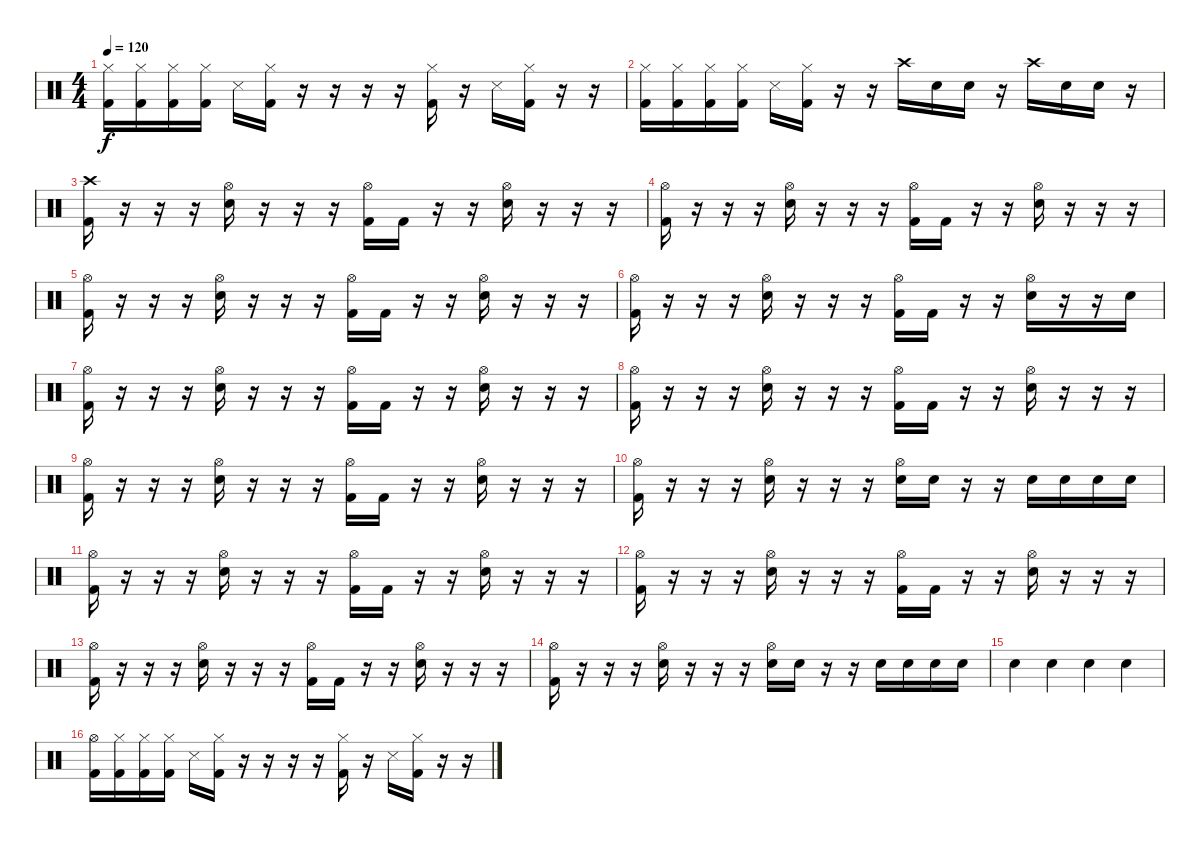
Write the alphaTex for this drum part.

\track "" {instrument percussion}
\staff {score}
\articulation defaults
\ts (4 4)
\tempo 120
\clef neutral
\ks c
("Hi-Hat (closed)" "Kick (hit) 2").16{dy f} ("Hi-Hat (closed)" "Kick (hit) 2").16 ("Hi-Hat (closed)" "Kick (hit) 2").16 ("Hi-Hat (closed)" "Kick (hit) 2").16 "Snare (side stick) 3".16 ("Hi-Hat (closed)" "Kick (hit) 2").16 r.16 r.16 r.16 r.16 ("Hi-Hat (closed)" "Kick (hit) 2").16 r.16 "Snare (side stick) 3".16 ("Hi-Hat (closed)" "Kick (hit) 2").16 r.16 r.16 |
("Hi-Hat (closed)" "Kick (hit) 2").16 ("Hi-Hat (closed)" "Kick (hit) 2").16 ("Hi-Hat (closed)" "Kick (hit) 2").16 ("Hi-Hat (closed)" "Kick (hit) 2").16 "Snare (side stick) 3".16 ("Hi-Hat (closed)" "Kick (hit) 2").16 r.16 r.16 "Crash high (hit)".16 "Electric Snare (hit)".16 "Electric Snare (hit)".16 r.16 "Crash high (hit)".16 "Electric Snare (hit)".16 "Electric Snare (hit)".16 r.16 |
("Crash high (hit)" "Kick (hit) 2").16 r.16 r.16 r.16 ("Hi-Hat (open)" "Electric Snare (hit)").16 r.16 r.16 r.16 ("Hi-Hat (open)" "Kick (hit) 2").16 "Kick (hit) 2".16 r.16 r.16 ("Hi-Hat (open)" "Electric Snare (hit)").16 r.16 r.16 r.16 |
("Hi-Hat (open)" "Kick (hit) 2").16 r.16 r.16 r.16 ("Hi-Hat (open)" "Electric Snare (hit)").16 r.16 r.16 r.16 ("Hi-Hat (open)" "Kick (hit) 2").16 "Kick (hit) 2".16 r.16 r.16 ("Hi-Hat (open)" "Electric Snare (hit)").16 r.16 r.16 r.16 |
("Hi-Hat (open)" "Kick (hit) 2").16 r.16 r.16 r.16 ("Hi-Hat (open)" "Electric Snare (hit)").16 r.16 r.16 r.16 ("Hi-Hat (open)" "Kick (hit) 2").16 "Kick (hit) 2".16 r.16 r.16 ("Hi-Hat (open)" "Electric Snare (hit)").16 r.16 r.16 r.16 |
("Hi-Hat (open)" "Kick (hit) 2").16 r.16 r.16 r.16 ("Hi-Hat (open)" "Electric Snare (hit)").16 r.16 r.16 r.16 ("Hi-Hat (open)" "Kick (hit) 2").16 "Kick (hit) 2".16 r.16 r.16 ("Hi-Hat (open)" "Electric Snare (hit)").16 r.16 r.16 "Electric Snare (hit)".16 |
("Hi-Hat (open)" "Kick (hit) 2").16 r.16 r.16 r.16 ("Hi-Hat (open)" "Electric Snare (hit)").16 r.16 r.16 r.16 ("Hi-Hat (open)" "Kick (hit) 2").16 "Kick (hit) 2".16 r.16 r.16 ("Hi-Hat (open)" "Electric Snare (hit)").16 r.16 r.16 r.16 |
("Hi-Hat (open)" "Kick (hit) 2").16 r.16 r.16 r.16 ("Hi-Hat (open)" "Electric Snare (hit)").16 r.16 r.16 r.16 ("Hi-Hat (open)" "Kick (hit) 2").16 "Kick (hit) 2".16 r.16 r.16 ("Hi-Hat (open)" "Electric Snare (hit)").16 r.16 r.16 r.16 |
("Hi-Hat (open)" "Kick (hit) 2").16 r.16 r.16 r.16 ("Hi-Hat (open)" "Electric Snare (hit)").16 r.16 r.16 r.16 ("Hi-Hat (open)" "Kick (hit) 2").16 "Kick (hit) 2".16 r.16 r.16 ("Hi-Hat (open)" "Electric Snare (hit)").16 r.16 r.16 r.16 |
("Hi-Hat (open)" "Kick (hit) 2").16 r.16 r.16 r.16 ("Hi-Hat (open)" "Electric Snare (hit)").16 r.16 r.16 r.16 ("Hi-Hat (open)" "Electric Snare (hit)").16 "Electric Snare (hit)".16 r.16 r.16 "Electric Snare (hit)".16 "Electric Snare (hit)".16 "Electric Snare (hit)".16 "Electric Snare (hit)".16 |
("Hi-Hat (open)" "Kick (hit) 2").16 r.16 r.16 r.16 ("Hi-Hat (open)" "Electric Snare (hit)").16 r.16 r.16 r.16 ("Hi-Hat (open)" "Kick (hit) 2").16 "Kick (hit) 2".16 r.16 r.16 ("Hi-Hat (open)" "Electric Snare (hit)").16 r.16 r.16 r.16 |
("Hi-Hat (open)" "Kick (hit) 2").16 r.16 r.16 r.16 ("Hi-Hat (open)" "Electric Snare (hit)").16 r.16 r.16 r.16 ("Hi-Hat (open)" "Kick (hit) 2").16 "Kick (hit) 2".16 r.16 r.16 ("Hi-Hat (open)" "Electric Snare (hit)").16 r.16 r.16 r.16 |
("Hi-Hat (open)" "Kick (hit) 2").16 r.16 r.16 r.16 ("Hi-Hat (open)" "Electric Snare (hit)").16 r.16 r.16 r.16 ("Hi-Hat (open)" "Kick (hit) 2").16 "Kick (hit) 2".16 r.16 r.16 ("Hi-Hat (open)" "Electric Snare (hit)").16 r.16 r.16 r.16 |
("Hi-Hat (open)" "Kick (hit) 2").16 r.16 r.16 r.16 ("Hi-Hat (open)" "Electric Snare (hit)").16 r.16 r.16 r.16 ("Hi-Hat (open)" "Electric Snare (hit)").16 "Electric Snare (hit)".16 r.16 r.16 "Electric Snare (hit)".16 "Electric Snare (hit)".16 "Electric Snare (hit)".16 "Electric Snare (hit)".16 |
"Hand Clap (hit)".4 "Hand Clap (hit)".4 "Hand Clap (hit)".4 "Hand Clap (hit)".4 |
("Hi-Hat (open)" "Kick (hit) 2").16 ("Hi-Hat (closed)" "Kick (hit) 2").16 ("Hi-Hat (closed)" "Kick (hit) 2").16 ("Hi-Hat (closed)" "Kick (hit) 2").16 "Snare (side stick) 3".16 ("Hi-Hat (closed)" "Kick (hit) 2").16 r.16 r.16 r.16 r.16 ("Hi-Hat (closed)" "Kick (hit) 2").16 r.16 "Snare (side stick) 3".16 ("Hi-Hat (closed)" "Kick (hit) 2").16 r.16 r.16
